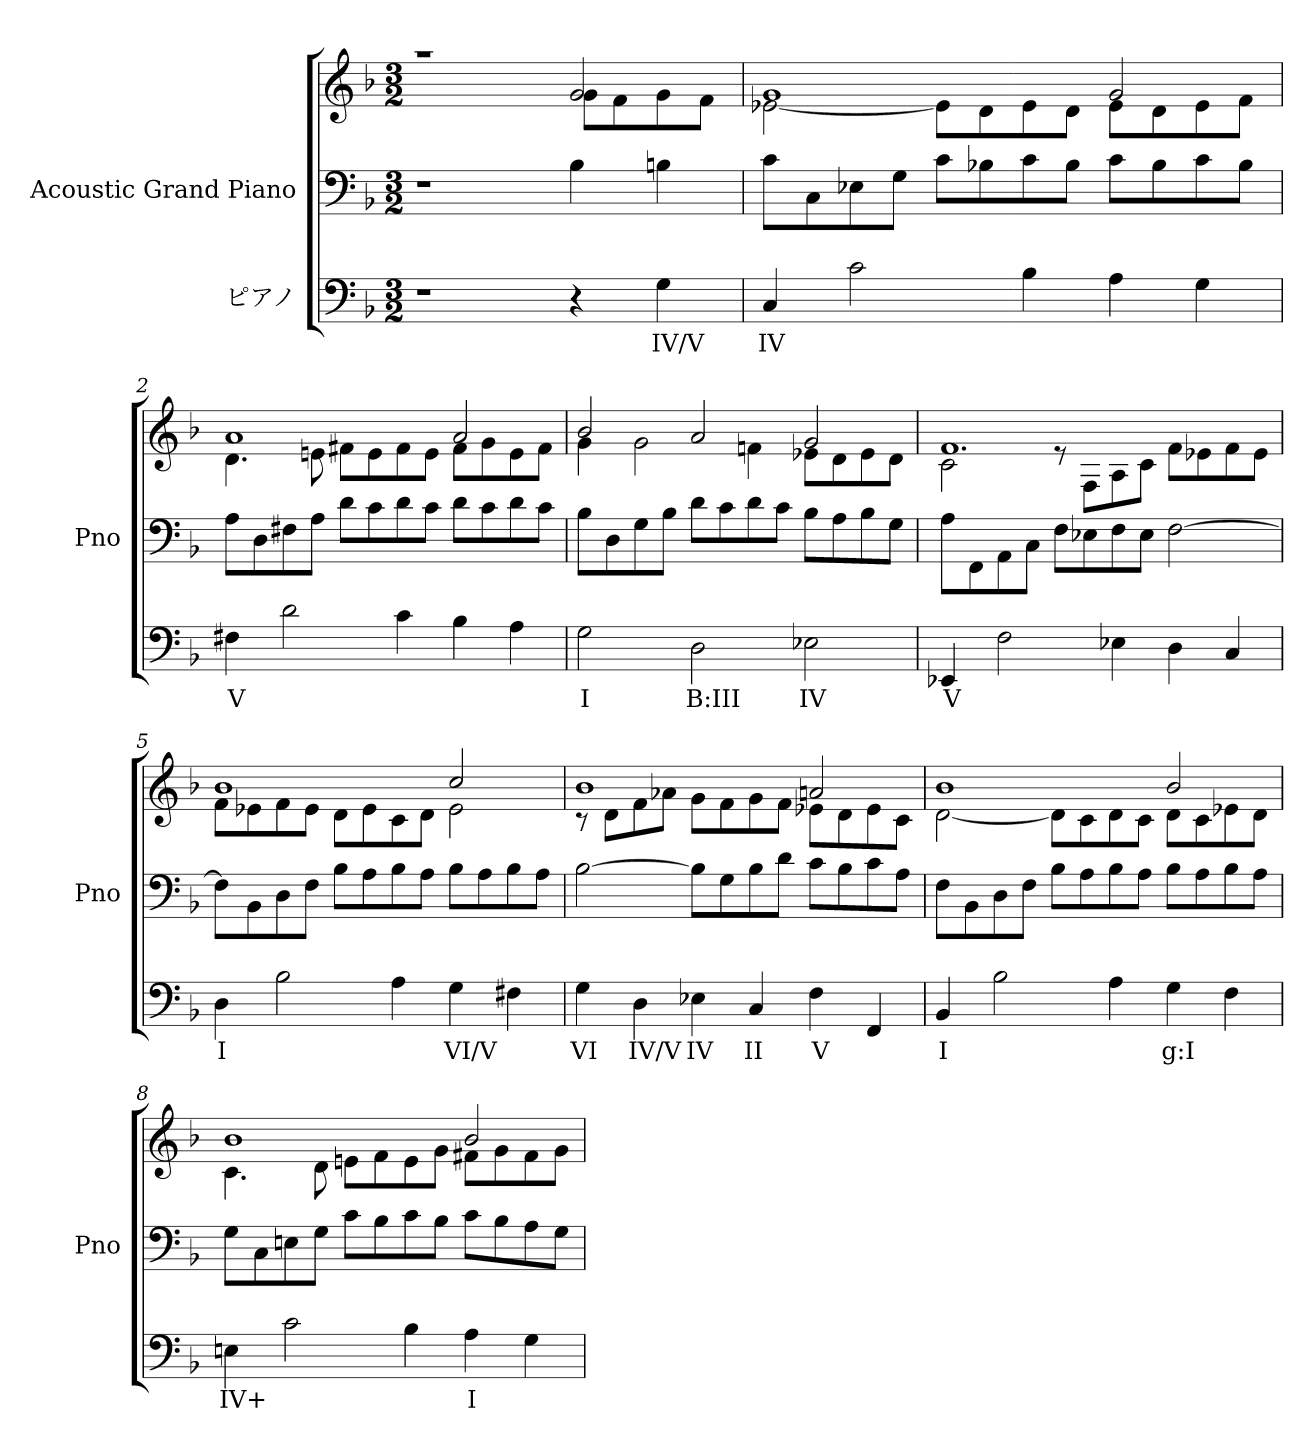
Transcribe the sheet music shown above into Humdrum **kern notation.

**kern	**text	**kern	**kern
*part2	*part2	*part1	*part1
*staff3	*staff3	*staff2	*staff1
*I"ピアノ	*	*I"Acoustic Grand Piano	*
*	*	*I'Pno	*
*clefF4	*	*clefF4	*clefG2
*k[b-]	*	*k[b-]	*k[b-]
*F:	*	*F:	*F:
*M3/2	*	*M3/2	*M3/2
*MM120	*	*MM120	*MM120
=	=	=	=
*	*	*	*^
1r	.	1r	1raa	1ryy
!	!LO:LY:b	!	!	!
4r	g:I	4B-\	2g/	8g\L
.	.	.	.	8f\
!	!LO:LY:b	!	!	!
4G\	IV/V	4Bn\	.	8g\
.	.	.	.	8f\J
=1	=1	=1	=1	=1
!	!LO:LY:b	!	!	!
4C/	IV	8c\L	1g	[<2e-X\
.	.	8C\	.	.
2c\	.	8E-X\	.	.
.	.	8G\J	.	.
.	.	8c\L	.	8e-\L]
.	.	8B-X\	.	8d\
4B-\	.	8c\	.	8e-\
.	.	8B-\J	.	8d\J
4A\	.	8c\L	2g/	8e-\L
.	.	8B-\	.	8d\
4G\	.	8c\	.	8e-\
.	.	8B-\J	.	8f\J
=2	=2	=2	=2	=2
!	!LO:LY:b	!	!	!
4F#X\	V	8A\L	1a	4.d\
.	.	8D\	.	.
2d\	.	8F#X\	.	.
.	.	8A\J	.	8en\
.	.	8d\L	.	8f#X\L
.	.	8c\	.	8e\
4c\	.	8d\	.	8f#\
.	.	8c\J	.	8e\J
4B-\	.	8d\L	2a/	8f#\L
.	.	8c\	.	8g\
4A\	.	8d\	.	8e\
.	.	8c\J	.	8f#\J
!!LO:LB:g=z	!!
=3	=3	=3	=3	=3
!	!LO:LY:b	!	!	!
2G\	I	8B-\L	2b-/	4g\
.	.	8D\	.	.
.	.	8G\	.	2g\
.	.	8B-\J	.	.
!	!LO:LY:b	!	!	!
2D\	B:III	8d\L	2a/	.
.	.	8c\	.	.
.	.	8d\	.	4fn\
.	.	8c\J	.	.
!	!LO:LY:b	!	!	!
2E-X\	IV	8B-\L	2g/	8e-X\L
.	.	8A\	.	8d\
.	.	8B-\	.	8e-\
.	.	8G\J	.	8d\J
=4	=4	=4	=4	=4
!	!LO:LY:b	!	!	!
4EE-X/	V	8A\L	1.f	2c\
.	.	8FF\	.	.
2F\	.	8AA\	.	.
.	.	8C\J	.	.
.	.	8F\L	.	8re
.	.	8E-X\	.	8F\L
4E-X\	.	8F\	.	8A\
.	.	8E-\J	.	8c\J
4D\	.	[2F\	.	8f\L
.	.	.	.	8e-X\
4C/	.	.	.	8f\
.	.	.	.	8e-\J
=5	=5	=5	=5	=5
!	!LO:LY:b	!	!	!
4D\	I	8F\L]	1b-	8f\L
.	.	8BB-\	.	8e-X\
2B-\	.	8D\	.	8f\
.	.	8F\J	.	8e-\J
.	.	8B-\L	.	8d\L
.	.	8A\	.	8e-\
4A\	.	8B-\	.	8c\
.	.	8A\J	.	8d\J
!	!LO:LY:b	!	!	!
4G\	VI/V	8B-\L	2cc/	2e-\
.	.	8A\	.	.
4F#X\	.	8B-\	.	.
.	.	8A\J	.	.
!!LO:LB:g=z	!!
=6	=6	=6	=6	=6
!	!LO:LY:b	!	!	!
4G\	VI	[2B-\	1b-	8rc
.	.	.	.	8d\L
!	!LO:LY:b	!	!	!
4D\	IV/V	.	.	8f\
.	.	.	.	8a-X\J
!	!LO:LY:b	!	!	!
4E-X\	IV	8B-\L]	.	8g\L
.	.	8G\	.	8f\
!	!LO:LY:b	!	!	!
4C/	II	8B-\	.	8g\
.	.	8d\J	.	8f\J
!	!LO:LY:b	!	!	!
4F\	V	8c\L	2an/	8e-X\L
.	.	8B-\	.	8d\
4FF/	.	8c\	.	8e-\
.	.	8A\J	.	8c\J
=7	=7	=7	=7	=7
!	!LO:LY:b	!	!	!
4BB-/	I	8F\L	1b-	[<2d\
.	.	8BB-\	.	.
2B-\	.	8D\	.	.
.	.	8F\J	.	.
.	.	8B-\L	.	8d\L]
.	.	8A\	.	8c\
4A\	.	8B-\	.	8d\
.	.	8A\J	.	8c\J
!	!LO:LY:b	!	!	!
4G\	g:I	8B-\L	2b-/	8d\L
.	.	8A\	.	8c\
4F\	.	8B-\	.	8e-X\
.	.	8A\J	.	8d\J
=8	=8	=8	=8	=8
!	!LO:LY:b	!	!	!
4En\	IV+	8G\L	1b-	4.c\
.	.	8C\	.	.
2c\	.	8En\	.	.
.	.	8G\J	.	8d\
.	.	8c\L	.	8en\L
.	.	8B-\	.	8f\
4B-\	.	8c\	.	8e\
.	.	8B-\J	.	8g\J
!	!LO:LY:b	!	!	!
4A\	I	8c\L	2b-/	8f#X\L
.	.	8B-\	.	8g\
4G\	.	8A\	.	8f#\
.	.	8G\J	.	8g\J
*	*	*	*v	*v
=	=	=	=
*-	*-	*-	*-
